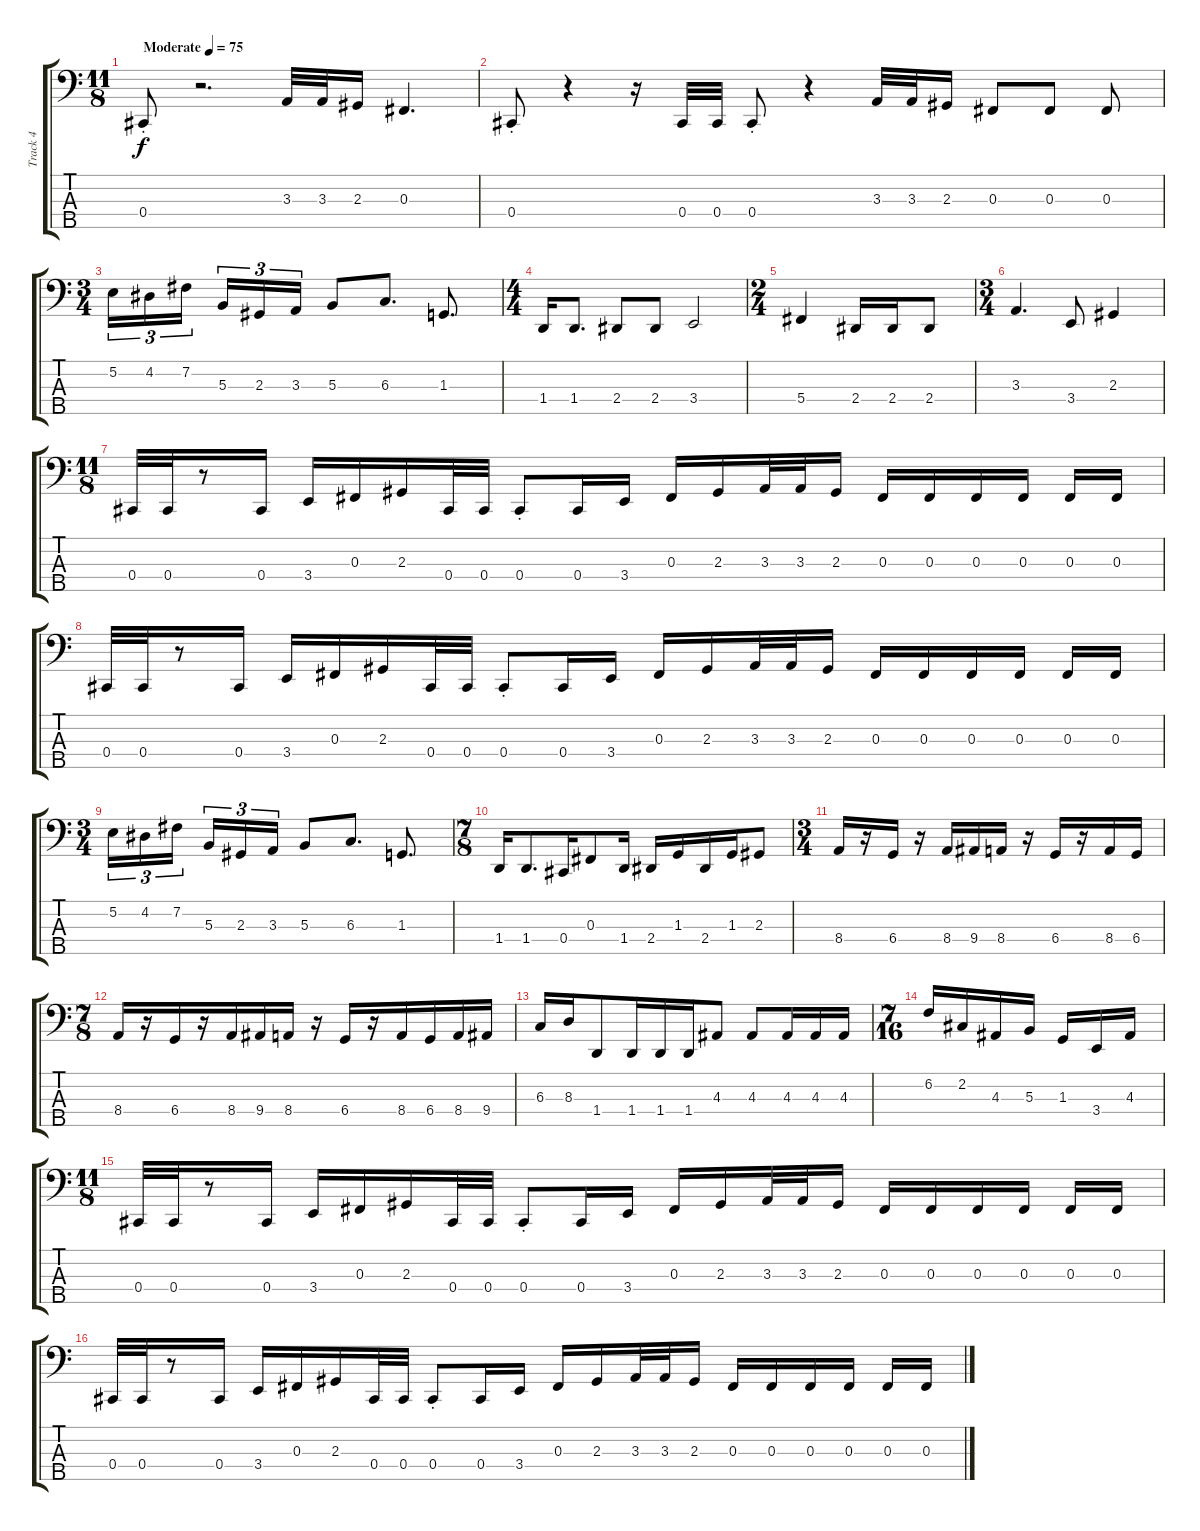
\track ("Track 4" "Track 4") {instrument electricbassfinger}
\staff {score tabs}
\tuning (E2 B1 Gb1 Db1 Ab0) {hide}
\ts (11 8)
\tempo (75 "Moderate")
\clef f4
\ks c
0.4{st}.8{dy f instrument electricbassfinger} r.2{d} 3.3.32 3.3.32 2.3.16 0.3.4{d} |
0.4{st}.8 r.4 r.16 0.4.32 0.4.32 0.4{st}.8 r.4 3.3.32 3.3.32 2.3.16 0.3.8 0.3.8 0.3.8 |
\ts (3 4)
5.2.16{tu (3 2)} 4.2.16{tu (3 2)} 7.2.16{tu (3 2) beam splitsecondary} 5.3.16{tu (3 2)} 2.3.16{tu (3 2)} 3.3.16{tu (3 2)} 5.3.8 6.3.8{d} 1.3.8{d} |
\ts (4 4)
1.4.16 1.4.8{d} 2.4.8 2.4.8 3.4.2 |
\ts (2 4)
5.4.4 2.4.16 2.4.16 2.4.8 |
\ts (3 4)
3.3.4{d} 3.4.8 2.3.4 |
\ts (11 8)
0.4.32 0.4.32 r.8 0.4.16 3.4.16 0.3.16 2.3.16 0.4.32 0.4.32 0.4{st}.8 0.4.16 3.4.16 0.3.16 2.3.16 3.3.32 3.3.32 2.3.16 0.3.16 0.3.16 0.3.16 0.3.16 0.3.16 0.3.16 |
0.4.32 0.4.32 r.8 0.4.16 3.4.16 0.3.16 2.3.16 0.4.32 0.4.32 0.4{st}.8 0.4.16 3.4.16 0.3.16 2.3.16 3.3.32 3.3.32 2.3.16 0.3.16 0.3.16 0.3.16 0.3.16 0.3.16 0.3.16 |
\ts (3 4)
5.2.16{tu (3 2)} 4.2.16{tu (3 2)} 7.2.16{tu (3 2) beam splitsecondary} 5.3.16{tu (3 2)} 2.3.16{tu (3 2)} 3.3.16{tu (3 2)} 5.3.8 6.3.8{d} 1.3.8{d} |
\ts (7 8)
1.4.16 1.4.8{d} 0.4.16 0.3.8 1.4.16 2.4.16 1.3.16 2.4.16 1.3.16 2.3.8 |
\ts (3 4)
8.4.16 r.16 6.4.16 r.16 8.4.16 9.4.16 8.4.16 r.16 6.4.16 r.16 8.4.16 6.4.16 |
\ts (7 8)
8.4.16 r.16 6.4.16 r.16 8.4.16 9.4.16 8.4.16 r.16 6.4.16 r.16 8.4.16 6.4.16 8.4.16 9.4.16 |
6.3.16 8.3.16 1.4.8 1.4.16 1.4.16 1.4.16 4.3.8 4.3.8 4.3.16 4.3.16 4.3.16 |
\ts (7 16)
6.2.16 2.2.16 4.3.16 5.3.16 1.3.16 3.4.16 4.3.16 |
\ts (11 8)
0.4.32 0.4.32 r.8 0.4.16 3.4.16 0.3.16 2.3.16 0.4.32 0.4.32 0.4{st}.8 0.4.16 3.4.16 0.3.16 2.3.16 3.3.32 3.3.32 2.3.16 0.3.16 0.3.16 0.3.16 0.3.16 0.3.16 0.3.16 |
0.4.32 0.4.32 r.8 0.4.16 3.4.16 0.3.16 2.3.16 0.4.32 0.4.32 0.4{st}.8 0.4.16 3.4.16 0.3.16 2.3.16 3.3.32 3.3.32 2.3.16 0.3.16 0.3.16 0.3.16 0.3.16 0.3.16 0.3.16
